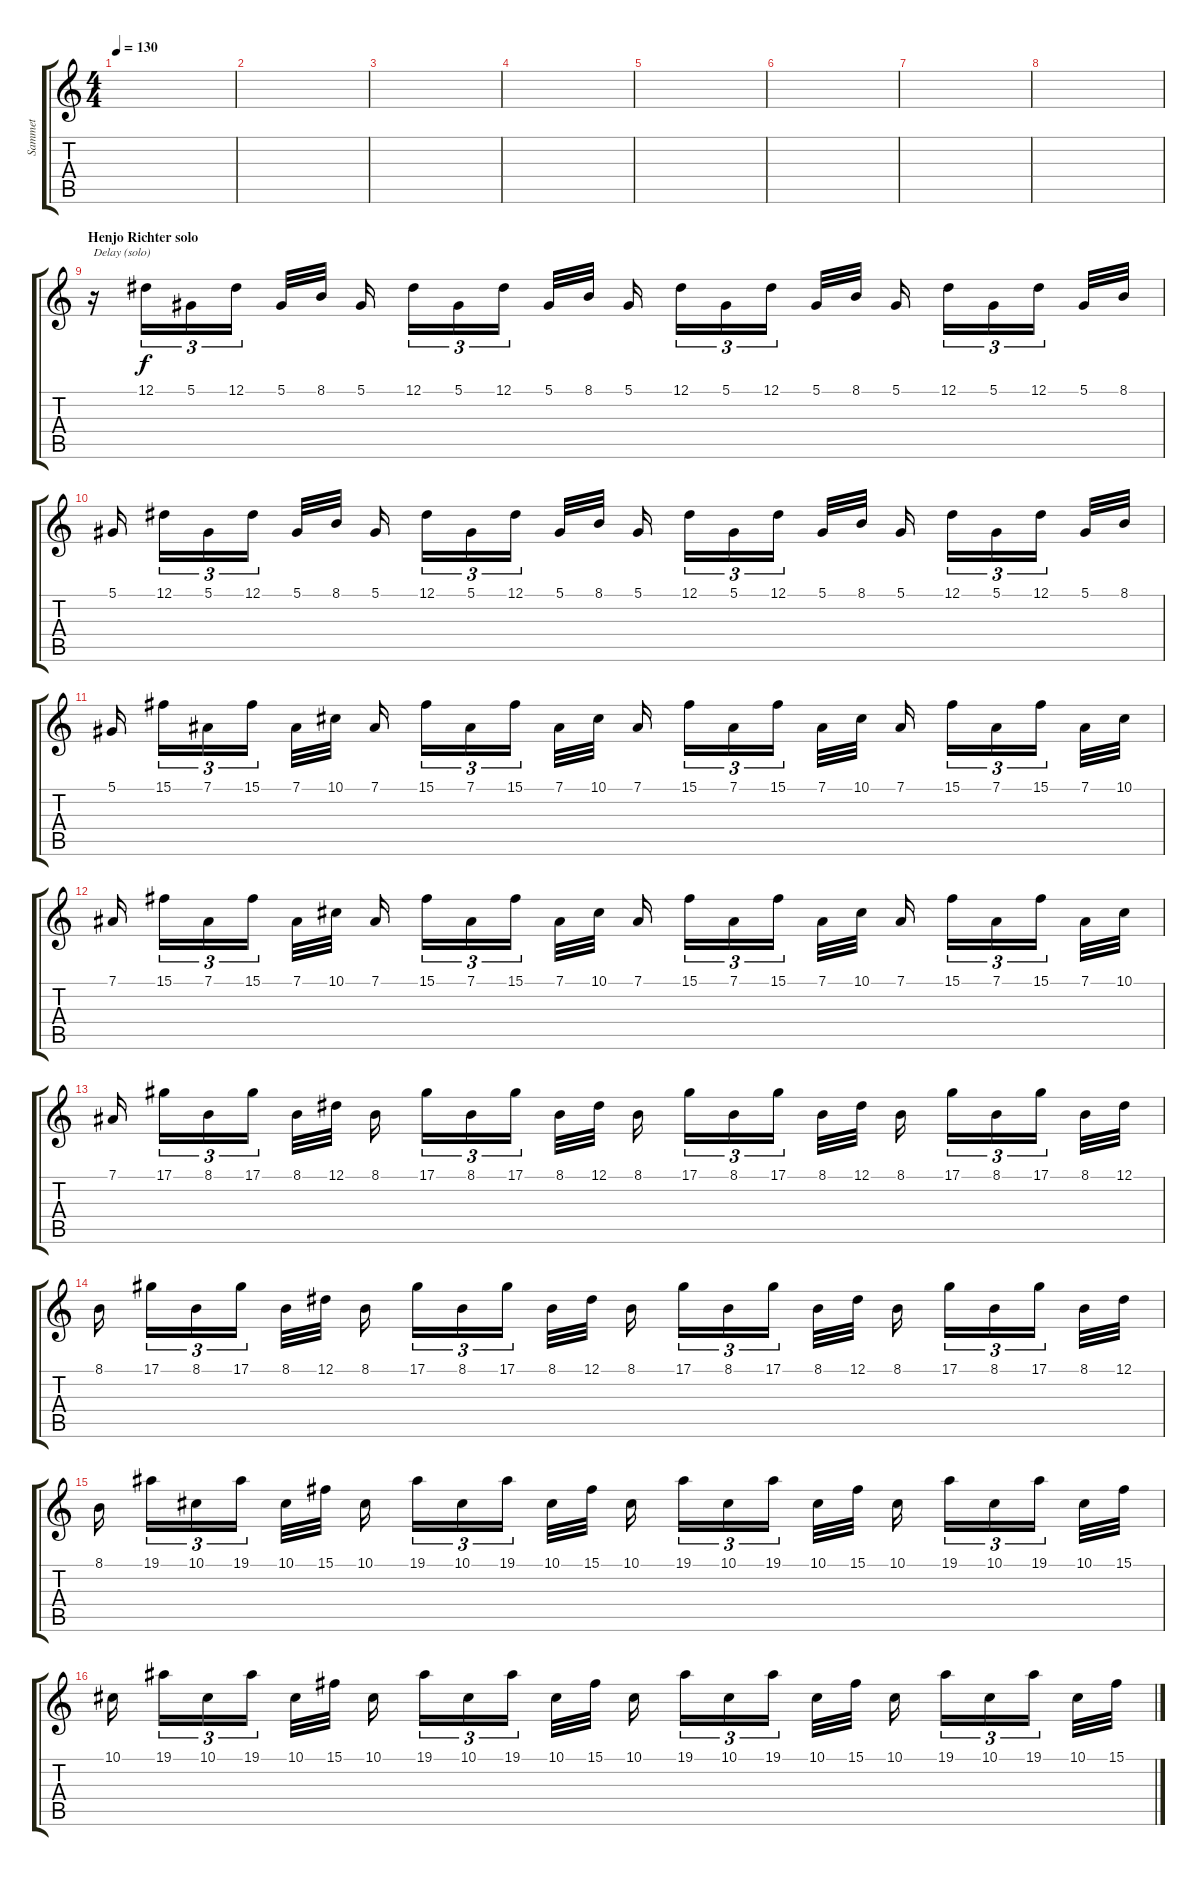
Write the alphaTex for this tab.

\track ("Sammet" "Sammet") {instrument stringensemble1}
\staff {score tabs}
\tuning (Eb4 Bb3 Gb3 Db3 Ab2 Eb2) {hide}
\ts (4 4)
\tempo 130
\clef g2
\ks c
|
|
|
|
|
|
|
|
\section ("" "Henjo Richter solo")
r.16{txt "Delay (solo)" volume 0 instrument distortionguitar} 12.1.16{tu (3 2)} 5.1.16{tu (3 2)} 12.1.16{tu (3 2)} 5.1.32 8.1.32 5.1.16 12.1.16{tu (3 2)} 5.1.16{tu (3 2)} 12.1.16{tu (3 2)} 5.1.32 8.1.32 5.1.16 12.1.16{tu (3 2)} 5.1.16{tu (3 2)} 12.1.16{tu (3 2)} 5.1.32 8.1.32 5.1.16 12.1.16{tu (3 2)} 5.1.16{tu (3 2)} 12.1.16{tu (3 2)} 5.1.32 8.1.32 |
5.1.16 12.1.16{tu (3 2)} 5.1.16{tu (3 2)} 12.1.16{tu (3 2)} 5.1.32 8.1.32 5.1.16 12.1.16{tu (3 2)} 5.1.16{tu (3 2)} 12.1.16{tu (3 2)} 5.1.32 8.1.32 5.1.16 12.1.16{tu (3 2)} 5.1.16{tu (3 2)} 12.1.16{tu (3 2)} 5.1.32 8.1.32 5.1.16 12.1.16{tu (3 2)} 5.1.16{tu (3 2)} 12.1.16{tu (3 2)} 5.1.32 8.1.32 |
5.1.16 15.1.16{tu (3 2)} 7.1.16{tu (3 2)} 15.1.16{tu (3 2)} 7.1.32 10.1.32 7.1.16 15.1.16{tu (3 2)} 7.1.16{tu (3 2)} 15.1.16{tu (3 2)} 7.1.32 10.1.32 7.1.16 15.1.16{tu (3 2)} 7.1.16{tu (3 2)} 15.1.16{tu (3 2)} 7.1.32 10.1.32 7.1.16 15.1.16{tu (3 2)} 7.1.16{tu (3 2)} 15.1.16{tu (3 2)} 7.1.32 10.1.32 |
7.1.16 15.1.16{tu (3 2)} 7.1.16{tu (3 2)} 15.1.16{tu (3 2)} 7.1.32 10.1.32 7.1.16 15.1.16{tu (3 2)} 7.1.16{tu (3 2)} 15.1.16{tu (3 2)} 7.1.32 10.1.32 7.1.16 15.1.16{tu (3 2)} 7.1.16{tu (3 2)} 15.1.16{tu (3 2)} 7.1.32 10.1.32 7.1.16 15.1.16{tu (3 2)} 7.1.16{tu (3 2)} 15.1.16{tu (3 2)} 7.1.32 10.1.32 |
7.1.16 17.1.16{tu (3 2)} 8.1.16{tu (3 2)} 17.1.16{tu (3 2)} 8.1.32 12.1.32 8.1.16 17.1.16{tu (3 2)} 8.1.16{tu (3 2)} 17.1.16{tu (3 2)} 8.1.32 12.1.32 8.1.16 17.1.16{tu (3 2)} 8.1.16{tu (3 2)} 17.1.16{tu (3 2)} 8.1.32 12.1.32 8.1.16 17.1.16{tu (3 2)} 8.1.16{tu (3 2)} 17.1.16{tu (3 2)} 8.1.32 12.1.32 |
8.1.16 17.1.16{tu (3 2)} 8.1.16{tu (3 2)} 17.1.16{tu (3 2)} 8.1.32 12.1.32 8.1.16 17.1.16{tu (3 2)} 8.1.16{tu (3 2)} 17.1.16{tu (3 2)} 8.1.32 12.1.32 8.1.16 17.1.16{tu (3 2)} 8.1.16{tu (3 2)} 17.1.16{tu (3 2)} 8.1.32 12.1.32 8.1.16 17.1.16{tu (3 2)} 8.1.16{tu (3 2)} 17.1.16{tu (3 2)} 8.1.32 12.1.32 |
8.1.16 19.1.16{tu (3 2)} 10.1.16{tu (3 2)} 19.1.16{tu (3 2)} 10.1.32 15.1.32 10.1.16 19.1.16{tu (3 2)} 10.1.16{tu (3 2)} 19.1.16{tu (3 2)} 10.1.32 15.1.32 10.1.16 19.1.16{tu (3 2)} 10.1.16{tu (3 2)} 19.1.16{tu (3 2)} 10.1.32 15.1.32 10.1.16 19.1.16{tu (3 2)} 10.1.16{tu (3 2)} 19.1.16{tu (3 2)} 10.1.32 15.1.32 |
10.1.16 19.1.16{tu (3 2)} 10.1.16{tu (3 2)} 19.1.16{tu (3 2)} 10.1.32 15.1.32 10.1.16 19.1.16{tu (3 2)} 10.1.16{tu (3 2)} 19.1.16{tu (3 2)} 10.1.32 15.1.32 10.1.16 19.1.16{tu (3 2)} 10.1.16{tu (3 2)} 19.1.16{tu (3 2)} 10.1.32 15.1.32 10.1.16 19.1.16{tu (3 2)} 10.1.16{tu (3 2)} 19.1.16{tu (3 2)} 10.1.32 15.1.32
